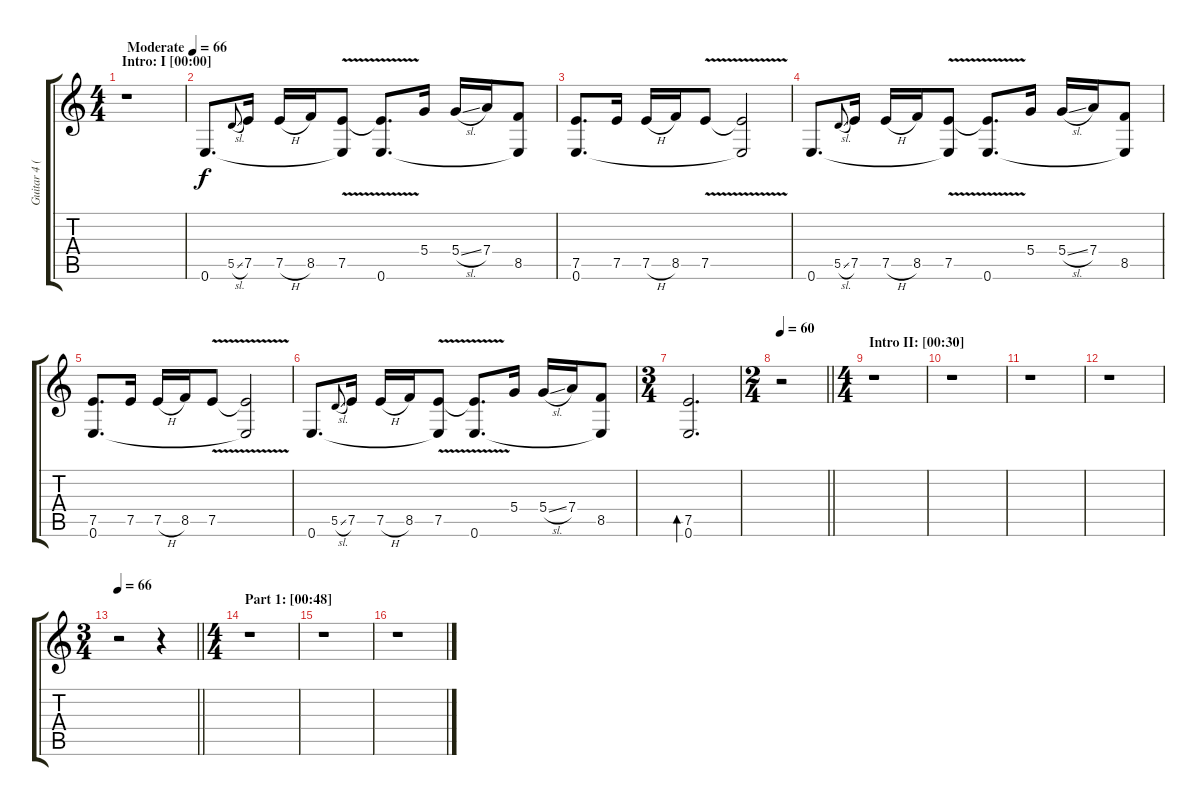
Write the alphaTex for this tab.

\track ("Guitar 4 (Clean/Sitar)" "Guitar 4 (") {instrument electricguitarclean}
\staff {score tabs}
\tuning (E4 B3 G3 D3 A2 E2) {hide}
\ts (4 4)
\section ("" "Intro: I [00:00]")
\tempo (66 "Moderate")
\tempo 58
\tempo (66 "Moderate")
\clef g2
\ks c
r.1{dy f instrument electricguitarclean} |
0.6.8{d} 5.5{sl}.8{gr onbeat} 7.5.16 7.5{h}.16 8.5.16 (7.5{v} 0.6{t}).8 (7.5{t} 0.6).8{d} 5.4.16 5.4{sl}.16 7.4.16 (8.5 0.6{t}).8 |
(7.5 0.6).8{d} 7.5.16 7.5{h}.16 8.5.16 7.5{v}.8 (7.5{t} 0.6{t}).2 |
0.6.8{d} 5.5{sl}.8{gr onbeat} 7.5.16 7.5{h}.16 8.5.16 (7.5{v} 0.6{t}).8 (7.5{t} 0.6).8{d} 5.4.16 5.4{sl}.16 7.4.16 (8.5 0.6{t}).8 |
(7.5 0.6).8{d} 7.5.16 7.5{h}.16 8.5.16 7.5{v}.8 (7.5{t} 0.6{t}).2 |
0.6.8{d} 5.5{sl}.8{gr onbeat} 7.5.16 7.5{h}.16 8.5.16 (7.5{v} 0.6{t}).8 (7.5{t} 0.6).8{d} 5.4.16 5.4{sl}.16 7.4.16 (8.5 0.6{t}).8 |
\ts (3 4)
(7.5 0.6).2{d bd 240} |
\ts (2 4)
\tempo 60
\barLineRight lightlight
r.2 |
\ts (4 4)
\section ("" "Intro II: [00:30]")
r.1 |
r.1 |
r.1 |
r.1 |
\ts (3 4)
\tempo 66
\barLineRight lightlight
r.2 r.4 |
\ts (4 4)
\section ("" "Part 1: [00:48]")
r.1 |
r.1 |
r.1
